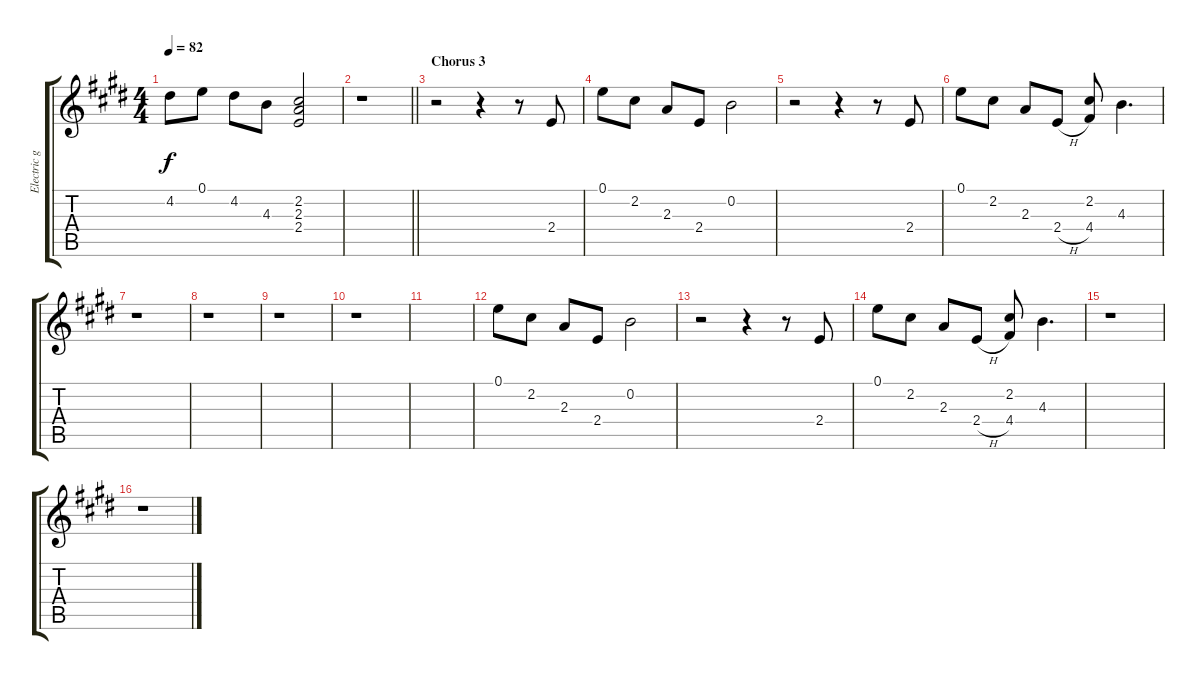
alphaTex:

\track ("Electric guitar 2" "Electric g") {instrument electricguitarclean}
\staff {score tabs}
\tuning (E4 B3 G3 D3 A2 E2) {hide}
\ts (4 4)
\tempo 82
\clef g2
\ks e
4.2.8{dy f} 0.1.8 4.2.8 4.3.8 (2.2 2.3 2.4).2 |
\barLineRight lightlight
r.1 |
\section ("" "Chorus 3")
r.2 r.4 r.8 2.4.8 |
0.1.8 2.2.8 2.3.8 2.4.8 0.2.2 |
r.2 r.4 r.8 2.4.8 |
0.1.8 2.2.8 2.3.8 2.4{h}.8 (2.2 4.4).8 4.3.4{d} |
r.1 |
r.1 |
r.1 |
r.1 |
|
0.1.8 2.2.8 2.3.8 2.4.8 0.2.2 |
r.2 r.4 r.8 2.4.8 |
0.1.8 2.2.8 2.3.8 2.4{h}.8 (2.2 4.4).8 4.3.4{d} |
r.1 |
r.1
